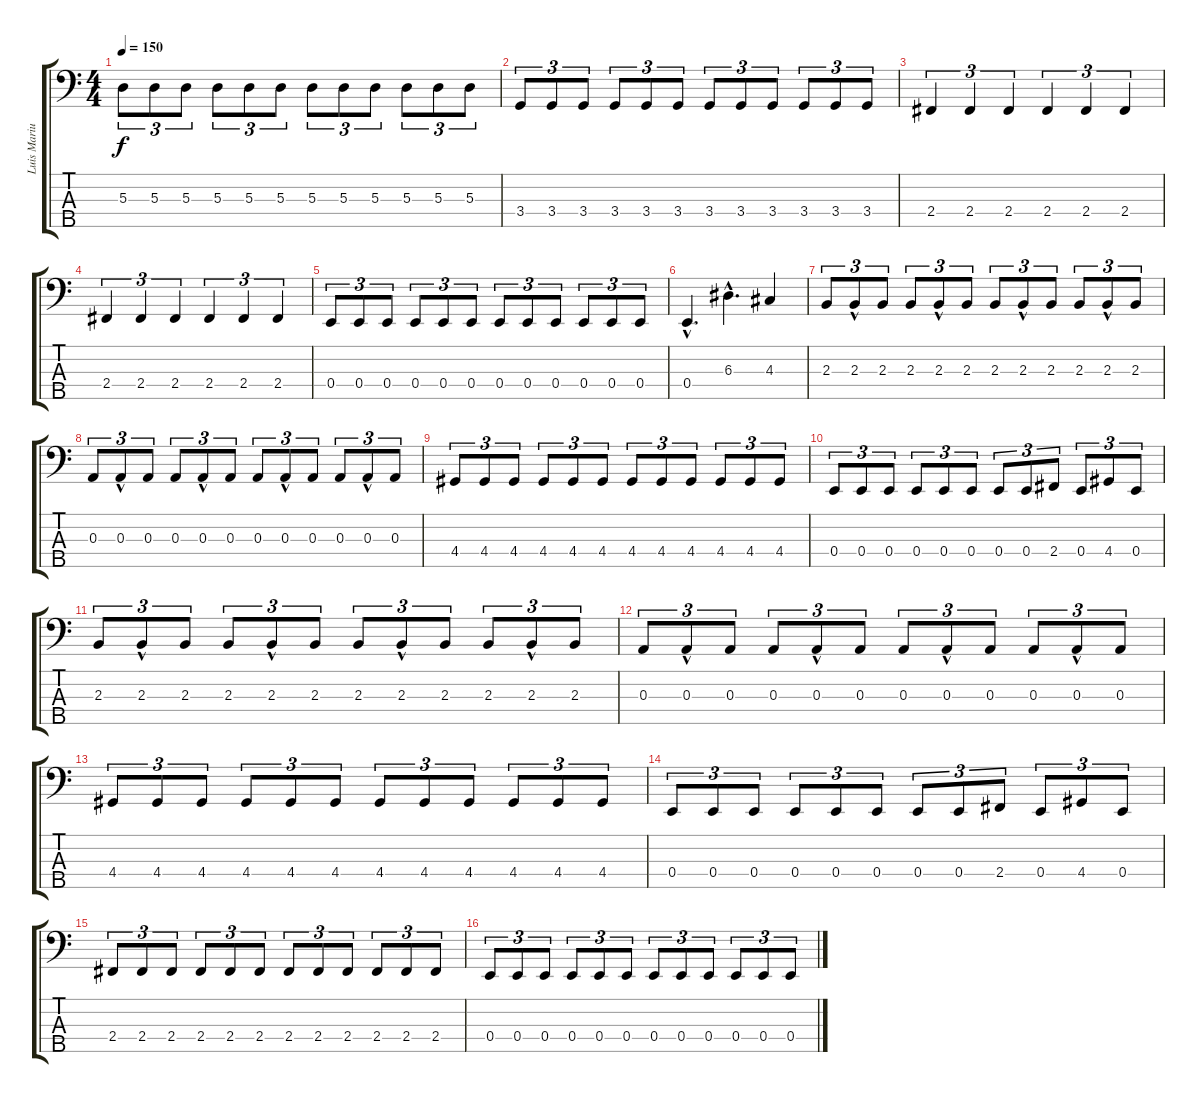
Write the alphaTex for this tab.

\track ("Luis Mariuti" "Luis Mariu") {instrument electricbasspick}
\staff {score tabs}
\tuning (G2 D2 A1 E1 B0) {hide}
\ts (4 4)
\tempo 150
\clef f4
\ks c
5.3.8{tu (3 2) dy f} 5.3.8{tu (3 2)} 5.3.8{tu (3 2)} 5.3.8{tu (3 2)} 5.3.8{tu (3 2)} 5.3.8{tu (3 2)} 5.3.8{tu (3 2)} 5.3.8{tu (3 2)} 5.3.8{tu (3 2)} 5.3.8{tu (3 2)} 5.3.8{tu (3 2)} 5.3.8{tu (3 2)} |
3.4.8{tu (3 2)} 3.4.8{tu (3 2)} 3.4.8{tu (3 2)} 3.4.8{tu (3 2)} 3.4.8{tu (3 2)} 3.4.8{tu (3 2)} 3.4.8{tu (3 2)} 3.4.8{tu (3 2)} 3.4.8{tu (3 2)} 3.4.8{tu (3 2)} 3.4.8{tu (3 2)} 3.4.8{tu (3 2)} |
2.4.4{tu (3 2)} 2.4.4{tu (3 2)} 2.4.4{tu (3 2)} 2.4.4{tu (3 2)} 2.4.4{tu (3 2)} 2.4.4{tu (3 2)} |
2.4.4{tu (3 2)} 2.4.4{tu (3 2)} 2.4.4{tu (3 2)} 2.4.4{tu (3 2)} 2.4.4{tu (3 2)} 2.4.4{tu (3 2)} |
0.4.8{tu (3 2)} 0.4.8{tu (3 2)} 0.4.8{tu (3 2)} 0.4.8{tu (3 2)} 0.4.8{tu (3 2)} 0.4.8{tu (3 2)} 0.4.8{tu (3 2)} 0.4.8{tu (3 2)} 0.4.8{tu (3 2)} 0.4.8{tu (3 2)} 0.4.8{tu (3 2)} 0.4.8{tu (3 2)} |
0.4{hac}.4{d} 6.3{hac}.4{d} 4.3.4 |
2.3.8{tu (3 2)} 2.3{hac}.8{tu (3 2)} 2.3.8{tu (3 2)} 2.3.8{tu (3 2)} 2.3{hac}.8{tu (3 2)} 2.3.8{tu (3 2)} 2.3.8{tu (3 2)} 2.3{hac}.8{tu (3 2)} 2.3.8{tu (3 2)} 2.3.8{tu (3 2)} 2.3{hac}.8{tu (3 2)} 2.3.8{tu (3 2)} |
0.3.8{tu (3 2)} 0.3{hac}.8{tu (3 2)} 0.3.8{tu (3 2)} 0.3.8{tu (3 2)} 0.3{hac}.8{tu (3 2)} 0.3.8{tu (3 2)} 0.3.8{tu (3 2)} 0.3{hac}.8{tu (3 2)} 0.3.8{tu (3 2)} 0.3.8{tu (3 2)} 0.3{hac}.8{tu (3 2)} 0.3.8{tu (3 2)} |
4.4.8{tu (3 2)} 4.4.8{tu (3 2)} 4.4.8{tu (3 2)} 4.4.8{tu (3 2)} 4.4.8{tu (3 2)} 4.4.8{tu (3 2)} 4.4.8{tu (3 2)} 4.4.8{tu (3 2)} 4.4.8{tu (3 2)} 4.4.8{tu (3 2)} 4.4.8{tu (3 2)} 4.4.8{tu (3 2)} |
0.4.8{tu (3 2)} 0.4.8{tu (3 2)} 0.4.8{tu (3 2)} 0.4.8{tu (3 2)} 0.4.8{tu (3 2)} 0.4.8{tu (3 2)} 0.4.8{tu (3 2)} 0.4.8{tu (3 2)} 2.4.8{tu (3 2)} 0.4.8{tu (3 2)} 4.4.8{tu (3 2)} 0.4.8{tu (3 2)} |
2.3.8{tu (3 2)} 2.3{hac}.8{tu (3 2)} 2.3.8{tu (3 2)} 2.3.8{tu (3 2)} 2.3{hac}.8{tu (3 2)} 2.3.8{tu (3 2)} 2.3.8{tu (3 2)} 2.3{hac}.8{tu (3 2)} 2.3.8{tu (3 2)} 2.3.8{tu (3 2)} 2.3{hac}.8{tu (3 2)} 2.3.8{tu (3 2)} |
0.3.8{tu (3 2)} 0.3{hac}.8{tu (3 2)} 0.3.8{tu (3 2)} 0.3.8{tu (3 2)} 0.3{hac}.8{tu (3 2)} 0.3.8{tu (3 2)} 0.3.8{tu (3 2)} 0.3{hac}.8{tu (3 2)} 0.3.8{tu (3 2)} 0.3.8{tu (3 2)} 0.3{hac}.8{tu (3 2)} 0.3.8{tu (3 2)} |
4.4.8{tu (3 2)} 4.4.8{tu (3 2)} 4.4.8{tu (3 2)} 4.4.8{tu (3 2)} 4.4.8{tu (3 2)} 4.4.8{tu (3 2)} 4.4.8{tu (3 2)} 4.4.8{tu (3 2)} 4.4.8{tu (3 2)} 4.4.8{tu (3 2)} 4.4.8{tu (3 2)} 4.4.8{tu (3 2)} |
0.4.8{tu (3 2)} 0.4.8{tu (3 2)} 0.4.8{tu (3 2)} 0.4.8{tu (3 2)} 0.4.8{tu (3 2)} 0.4.8{tu (3 2)} 0.4.8{tu (3 2)} 0.4.8{tu (3 2)} 2.4.8{tu (3 2)} 0.4.8{tu (3 2)} 4.4.8{tu (3 2)} 0.4.8{tu (3 2)} |
2.4.8{tu (3 2)} 2.4.8{tu (3 2)} 2.4.8{tu (3 2)} 2.4.8{tu (3 2)} 2.4.8{tu (3 2)} 2.4.8{tu (3 2)} 2.4.8{tu (3 2)} 2.4.8{tu (3 2)} 2.4.8{tu (3 2)} 2.4.8{tu (3 2)} 2.4.8{tu (3 2)} 2.4.8{tu (3 2)} |
0.4.8{tu (3 2)} 0.4.8{tu (3 2)} 0.4.8{tu (3 2)} 0.4.8{tu (3 2)} 0.4.8{tu (3 2)} 0.4.8{tu (3 2)} 0.4.8{tu (3 2)} 0.4.8{tu (3 2)} 0.4.8{tu (3 2)} 0.4.8{tu (3 2)} 0.4.8{tu (3 2)} 0.4.8{tu (3 2)}
